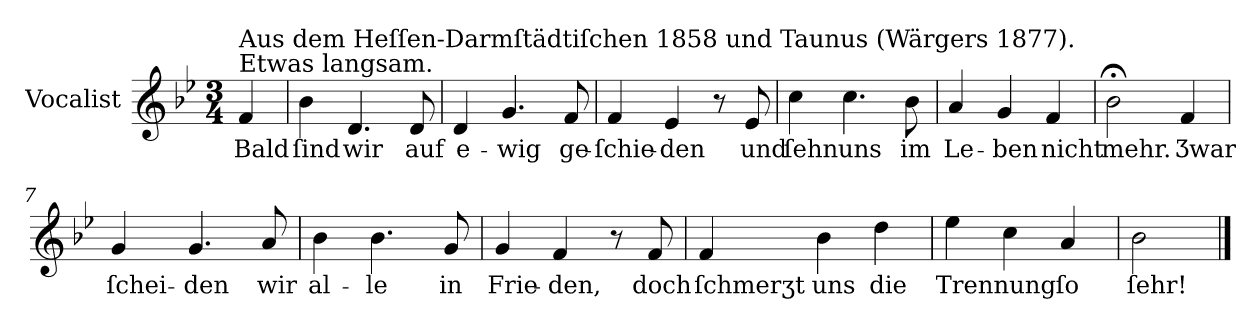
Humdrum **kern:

**kern	**text
*part1	*part1
*staff1	*staff1
*I"Vocalist	*
*k[b-e-]	*
*B-:	*
*M3/4	*
=	=
!LO:TX:a:t=Etwas langsam.	!
!LO:TX:a:t=Aus dem Heſſen-Darmſtädtiſchen 1858 und Taunus (Wärgers 1877).	!
4f	Bald
=1	=1
4b-	ſind
4.d	wir
8d	auf
=2	=2
4d	e-
4.g	-wig
8f	ge-
=3	=3
4f	-ſchie-
4e-	-den
8r	.
8e-	und
=4	=4
4cc	ſehn
4.cc	uns
8b-	im
=5	=5
4a	Le-
4g	-ben
4f	nicht
=6	=6
2b-;<	mehr.
4f	Ʒwar
=7	=7
4g	ſchei-
4.g	-den
8a	wir
=8	=8
4b-	al-
4.b-	-le
8g	in
=9	=9
4g	Frie-
4f	-den,
8r	.
8f	doch
=10	=10
4f	ſchmerʒt
4b-	uns
4dd	die
=11	=11
4ee-	Trennung
4cc	.
4a	ſo
=12	=12
2b-	ſehr!
==	==
*-	*-
